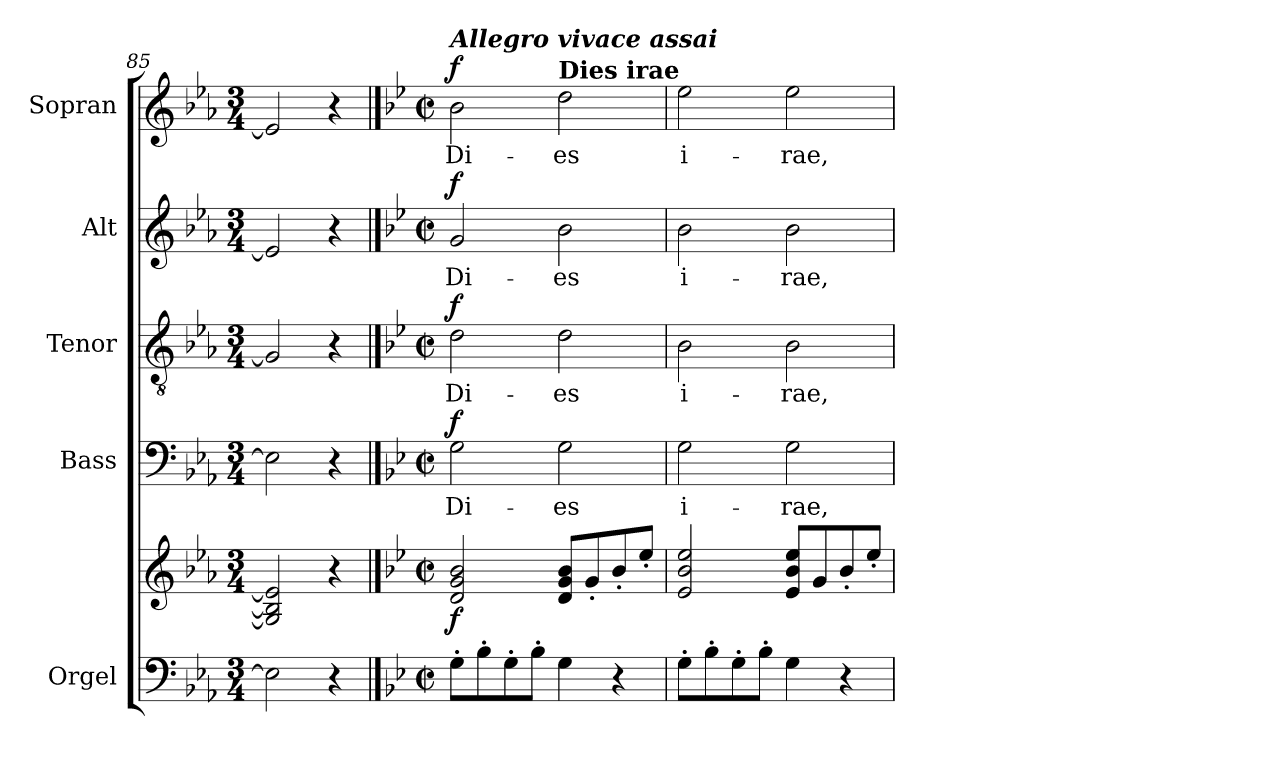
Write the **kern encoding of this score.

**kern	**kern	**dynam	**kern	**text	**dynam	**kern	**text	**dynam	**kern	**text	**dynam	**kern	**text	**dynam
*part5	*part5	*part5	*part4	*part4	*part4	*part3	*part3	*part3	*part2	*part2	*part2	*part1	*part1	*part1
*staff6	*staff5	*staff5/6	*staff4	*staff4	*staff4	*staff3	*staff3	*staff3	*staff2	*staff2	*staff2	*staff1	*staff1	*staff1
*I"Orgel	*	*	*I"Bass	*	*	*I"Tenor	*	*	*I"Alt	*	*	*I"Sopran	*	*
*I'Org.	*	*	*I'B.	*	*	*I'T.	*	*	*I'A.	*	*	*I'S.	*	*
*clefF4	*clefG2	*	*clefF4	*	*	*clefGv2	*	*	*clefG2	*	*	*clefG2	*	*
*k[b-e-a-]	*k[b-e-a-]	*	*k[b-e-a-]	*	*	*k[b-e-a-]	*	*	*k[b-e-a-]	*	*	*k[b-e-a-]	*	*
*E-:	*E-:	*	*E-:	*	*	*E-:	*	*	*E-:	*	*	*E-:	*	*
*M3/4	*M3/4	*	*M3/4	*	*	*M3/4	*	*	*M3/4	*	*	*M3/4	*	*
=85	=85	=85	=85	=85	=85	=85	=85	=85	=85	=85	=85	=85	=85	=85
2E-\]	2G/] 2B-/] 2e-/]	.	2E-\]	.	.	2G/]	.	.	2e-/]	.	.	2e-/]	.	.
4r	4r	.	4r	.	.	4r	.	.	4r	.	.	4r	.	.
!!LO:PB:g=z
==86	==86	==86	==86	==86	==86	==86	==86	==86	==86	==86	==86	==86	==86	==86
*k[b-e-]	*k[b-e-]	*	*k[b-e-]	*	*	*k[b-e-]	*	*	*k[b-e-]	*	*	*k[b-e-]	*	*
*B-:	*B-:	*	*B-:	*	*	*B-:	*	*	*B-:	*	*	*B-:	*	*
*M2/2	*M2/2	*	*M2/2	*	*	*M2/2	*	*	*M2/2	*	*	*M2/2	*	*
*met(c|)	*met(c|)	*	*met(c|)	*	*	*met(c|)	*	*	*met(c|)	*	*	*met(c|)	*	*
!	!	!	!	!	!	!	!	!	!	!	!	!LO:TX:a:Bi:t=Allegro vivace assai	!	!
!	!	!LO:DY:b	!	!LO:LY:b	!LO:DY:a	!	!LO:LY:b	!LO:DY:a	!	!LO:LY:b	!LO:DY:a	!	!LO:LY:b	!LO:DY:a
8G'>\L	2d/ 2g/ 2b-/	f	2G\	Di-	f	2d\	Di-	f	2g/	Di-	f	2b-\	Di-	f
8B-'>\	.	.	.	.	.	.	.	.	.	.	.	.	.	.
8G'>\	.	.	.	.	.	.	.	.	.	.	.	.	.	.
8B-'>\J	.	.	.	.	.	.	.	.	.	.	.	.	.	.
!	!	!	!	!	!	!	!	!	!	!	!	!LO:TX:a:B:t=Dies irae	!	!
!	!	!	!	!LO:LY:b	!	!	!LO:LY:b	!	!	!LO:LY:b	!	!	!LO:LY:b	!
4G\	8d/ 8g/ 8b-/L	.	2G\	-es	.	2d\	-es	.	2b-\	-es	.	2dd\	-es	.
.	8g'</	.	.	.	.	.	.	.	.	.	.	.	.	.
4r	8b-'</	.	.	.	.	.	.	.	.	.	.	.	.	.
.	8ee-'</J	.	.	.	.	.	.	.	.	.	.	.	.	.
=87	=87	=87	=87	=87	=87	=87	=87	=87	=87	=87	=87	=87	=87	=87
!	!	!	!	!LO:LY:b	!	!	!LO:LY:b	!	!	!LO:LY:b	!	!	!LO:LY:b	!
8G'>\L	2e-/ 2b-/ 2ee-/	.	2G\	i-	.	2B-\	i-	.	2b-\	i-	.	2ee-\	i-	.
8B-'>\	.	.	.	.	.	.	.	.	.	.	.	.	.	.
8G'>\	.	.	.	.	.	.	.	.	.	.	.	.	.	.
8B-'>\J	.	.	.	.	.	.	.	.	.	.	.	.	.	.
!	!	!	!	!LO:LY:b	!	!	!LO:LY:b	!	!	!LO:LY:b	!	!	!LO:LY:b	!
4G\	8e-/ 8b-/ 8ee-/L	.	2G\	-rae,	.	2B-\	-rae,	.	2b-\	-rae,	.	2ee-\	-rae,	.
.	8g/	.	.	.	.	.	.	.	.	.	.	.	.	.
4r	8b-'</	.	.	.	.	.	.	.	.	.	.	.	.	.
.	8ee-'</J	.	.	.	.	.	.	.	.	.	.	.	.	.
=	=	=	=	=	=	=	=	=	=	=	=	=	=	=
*-	*-	*-	*-	*-	*-	*-	*-	*-	*-	*-	*-	*-	*-	*-
